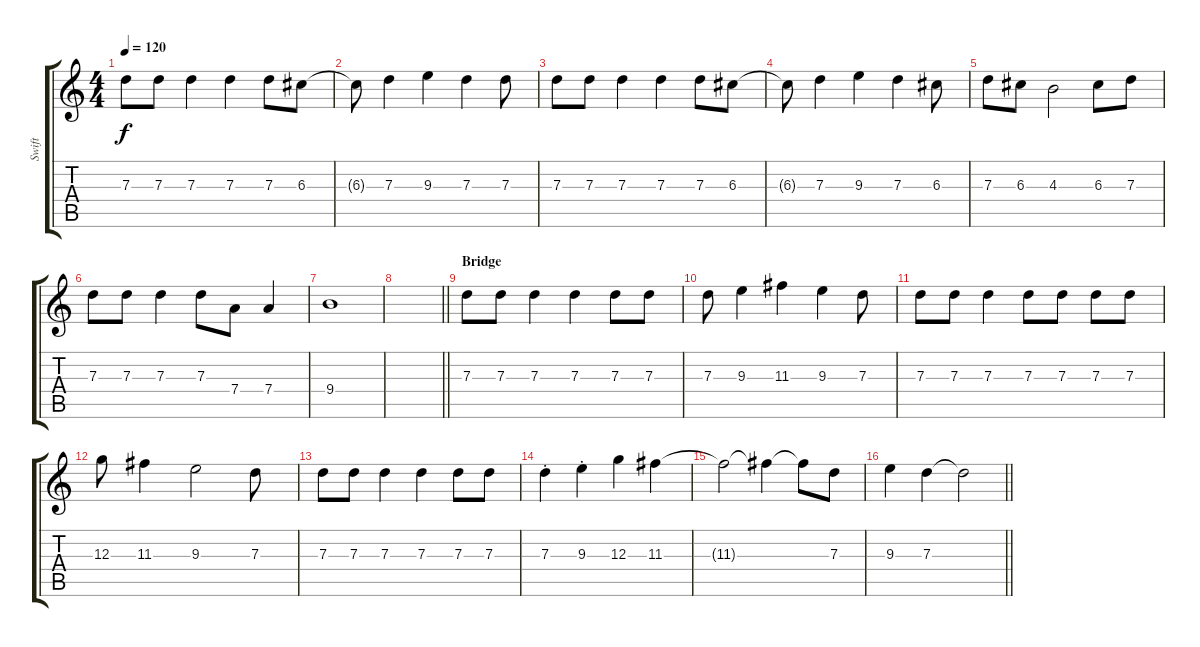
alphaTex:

\track ("Swift" "Swift") {instrument electricguitarjazz}
\staff {score tabs}
\tuning (E4 B3 G3 D3 A2 E2) {hide}
\ts (4 4)
\tempo 120
\clef g2
\ks c
7.3.8{dy f} 7.3.8 7.3.4 7.3.4 7.3.8 6.3.8 |
6.3{t}.8 7.3.4 9.3.4 7.3.4 7.3.8 |
7.3.8 7.3.8 7.3.4 7.3.4 7.3.8 6.3.8 |
6.3{t}.8 7.3.4 9.3.4 7.3.4 6.3.8 |
7.3.8 6.3.8 4.3.2 6.3.8 7.3.8 |
7.3.8 7.3.8 7.3.4 7.3.8 7.4.8 7.4.4 |
9.4.1 |
\barLineRight lightlight
|
\section ("" "Bridge")
7.3.8 7.3.8 7.3.4 7.3.4 7.3.8 7.3.8 |
7.3.8 9.3.4 11.3.4 9.3.4 7.3.8 |
7.3.8 7.3.8 7.3.4 7.3.8 7.3.8 7.3.8 7.3.8 |
12.3.8 11.3.4 9.3.2 7.3.8 |
7.3.8 7.3.8 7.3.4 7.3.4 7.3.8 7.3.8 |
7.3{st}.4 9.3{st}.4 12.3.4 11.3.4 |
11.3{t}.2 11.3{t}.4 11.3{t}.8 7.3.8 |
\barLineRight lightlight
9.3.4 7.3.4 7.3{t}.2
